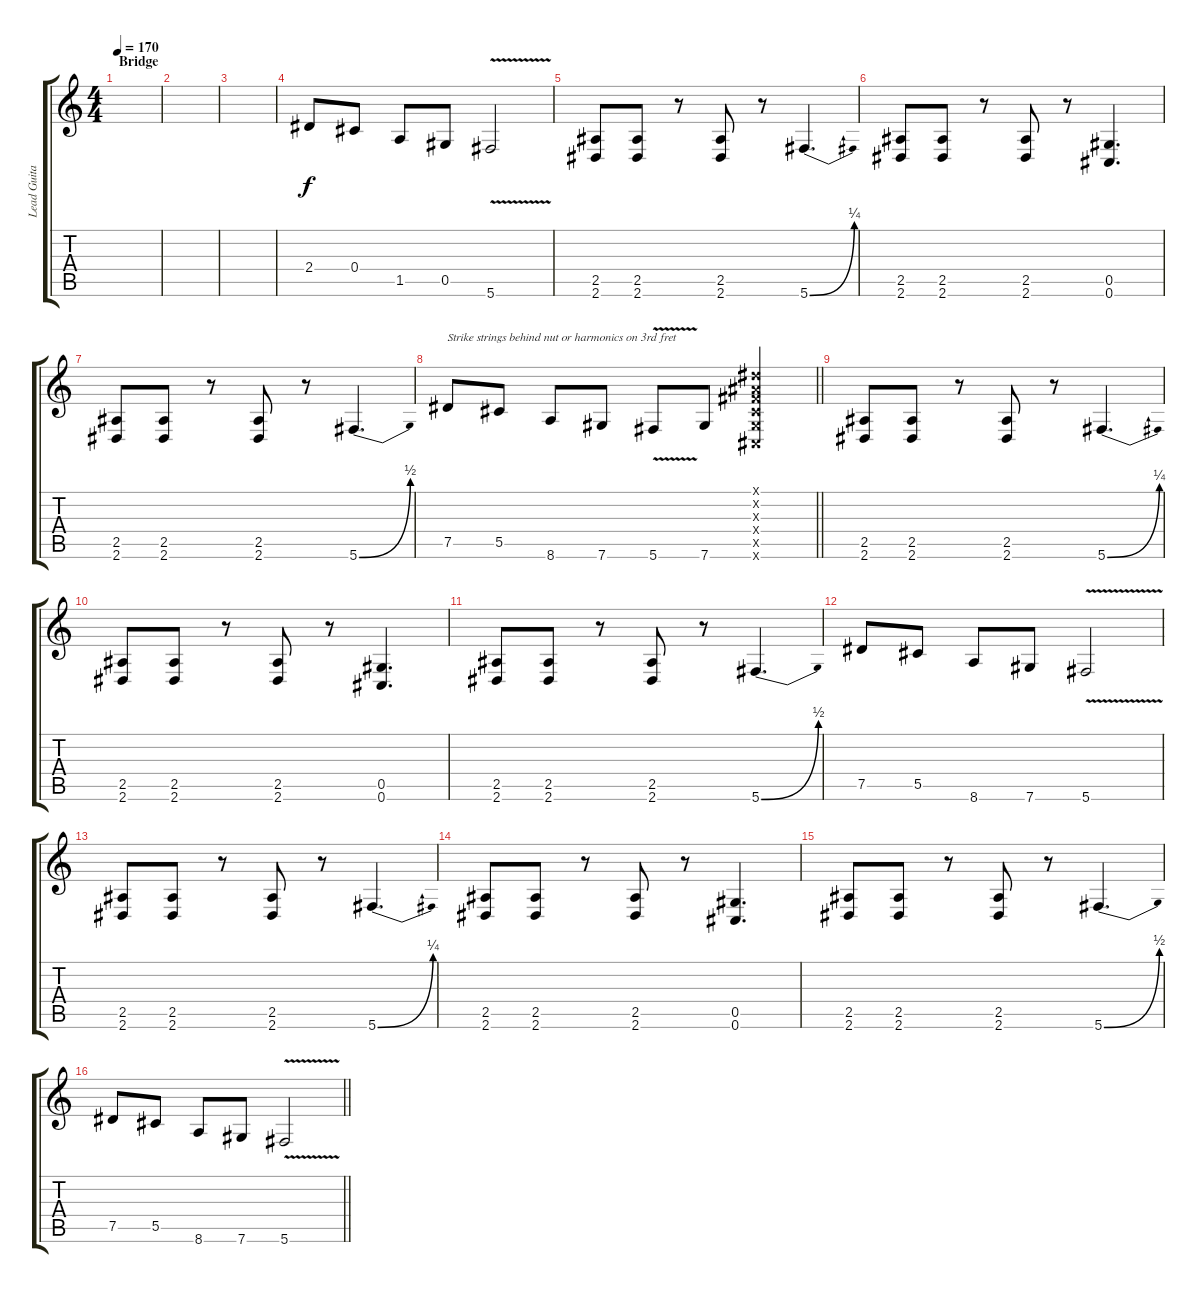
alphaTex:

\track ("Lead Guitar" "Lead Guita") {instrument distortionguitar}
\staff {score tabs}
\tuning (Eb4 Bb3 Gb3 Db3 Ab2 Db2) {hide}
\ts (4 4)
\section ("" "Bridge")
\tempo 170
\clef g2
\ks c
|
|
|
2.4.8 0.4.8 1.5.8 0.5.8 5.6{v}.2 |
(2.5 2.6).8 (2.5 2.6).8 r.8 (2.5 2.6).8 r.8 5.6{be (bend 0 0 60 1)}.4{d} |
(2.5 2.6).8 (2.5 2.6).8 r.8 (2.5 2.6).8 r.8 (0.5 0.6).4{d} |
(2.5 2.6).8 (2.5 2.6).8 r.8 (2.5 2.6).8 r.8 5.6{be (bend 0 0 60 2)}.4{d} |
\barLineRight lightlight
7.5.8{txt "Strike strings behind nut or harmonics on 3rd fret"} 5.5.8 8.6.8 7.6.8 5.6{v}.8 7.6.8 (0.1{x} 0.2{x} 0.3{x} 0.4{x} 0.5{x} 0.6{x}).4 |
\section ("" "")
(2.5 2.6).8 (2.5 2.6).8 r.8 (2.5 2.6).8 r.8 5.6{be (bend 0 0 60 1)}.4{d} |
(2.5 2.6).8 (2.5 2.6).8 r.8 (2.5 2.6).8 r.8 (0.5 0.6).4{d} |
(2.5 2.6).8 (2.5 2.6).8 r.8 (2.5 2.6).8 r.8 5.6{be (bend 0 0 60 2)}.4{d} |
7.5.8 5.5.8 8.6.8 7.6.8 5.6{v}.2 |
(2.5 2.6).8 (2.5 2.6).8 r.8 (2.5 2.6).8 r.8 5.6{be (bend 0 0 60 1)}.4{d} |
(2.5 2.6).8 (2.5 2.6).8 r.8 (2.5 2.6).8 r.8 (0.5 0.6).4{d} |
(2.5 2.6).8 (2.5 2.6).8 r.8 (2.5 2.6).8 r.8 5.6{be (bend 0 0 60 2)}.4{d} |
\barLineRight lightlight
7.5.8 5.5.8 8.6.8 7.6.8 5.6{v}.2
